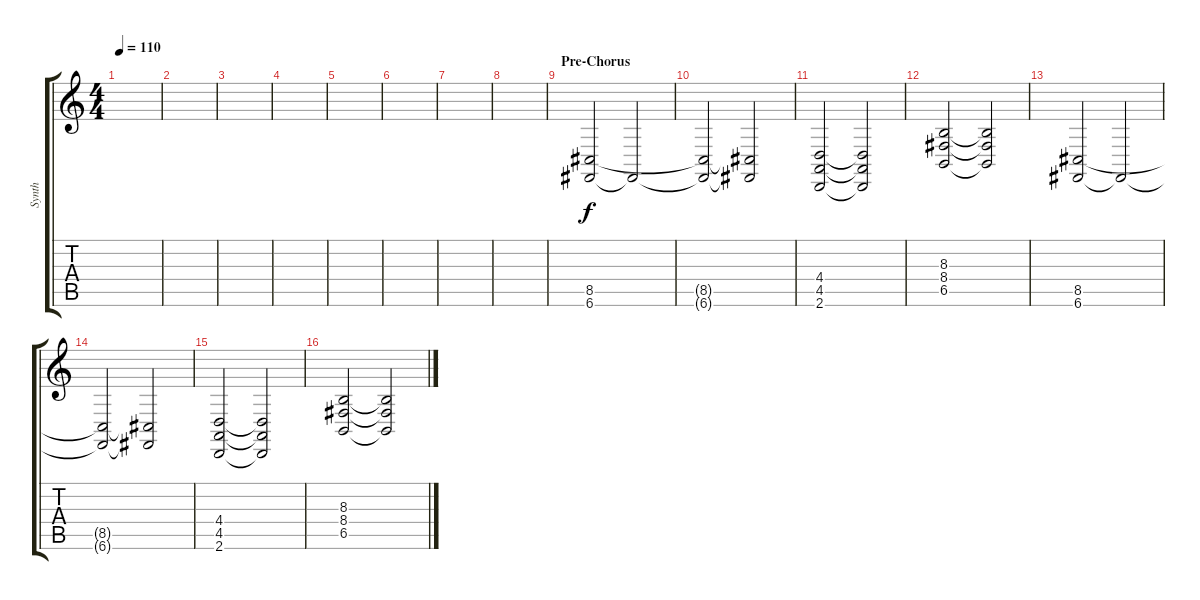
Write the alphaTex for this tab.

\track ("Synth" "Synth") {instrument synthstrings2}
\staff {score tabs}
\tuning (C4 G3 Eb3 Bb2 F2 C2) {hide}
\ts (4 4)
\tempo 110
\clef g2
\ks c
|
|
|
|
|
|
|
|
\section ("" "Pre-Chorus")
(8.5 6.6).2 6.6{t}.2 |
(8.5{t} 6.6{t}).2 (8.5{t} 6.6{t}).2 |
(4.4 4.5 2.6).2 (4.4{t} 4.5{t} 2.6{t}).2 |
(8.3 8.4 6.5).2 (8.3{t} 8.4{t} 6.5{t}).2 |
(8.5 6.6).2 6.6{t}.2 |
(8.5{t} 6.6{t}).2 (8.5{t} 6.6{t}).2 |
(4.4 4.5 2.6).2 (4.4{t} 4.5{t} 2.6{t}).2 |
(8.3 8.4 6.5).2 (8.3{t} 8.4{t} 6.5{t}).2
